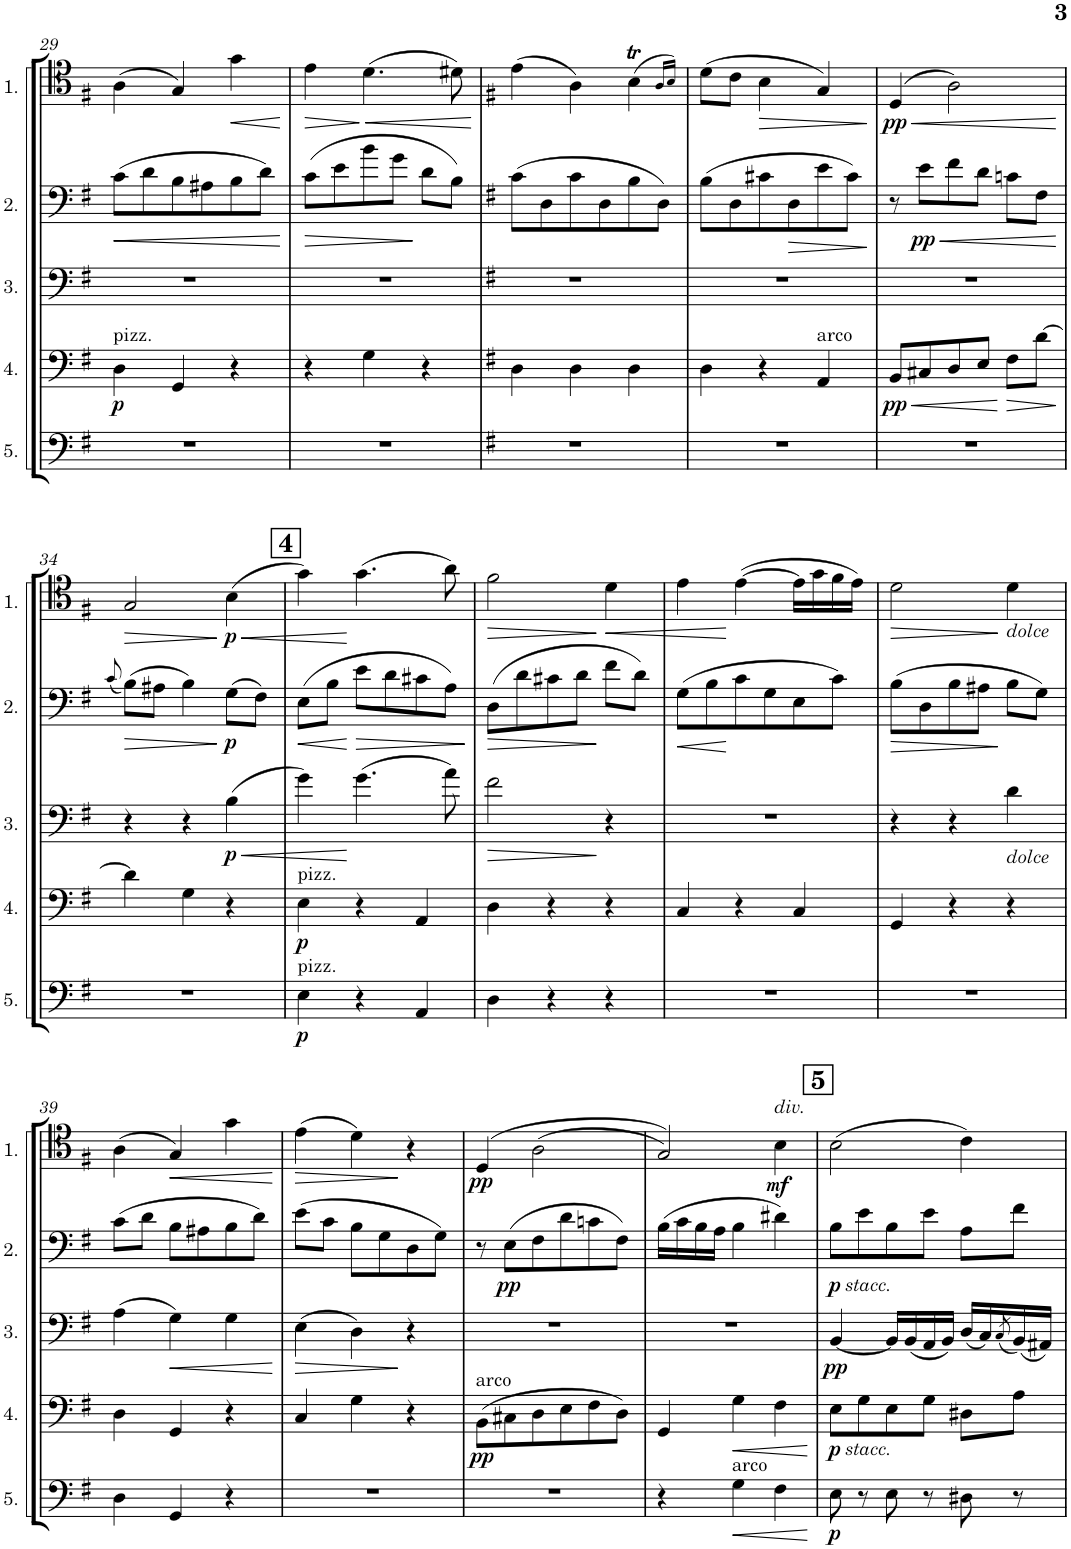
**kern	**dynam	**kern	**dynam	**kern	**dynam	**kern	**dynam	**kern	**dynam
*part5	*part5	*part4	*part4	*part3	*part3	*part2	*part2	*part1	*part1
*staff5	*staff5	*staff4	*staff4	*staff3	*staff3	*staff2	*staff2	*staff1	*staff1
*I"Cello 5	*	*I"Cello 4	*	*I"Cello 3	*	*I"Cello 2	*	*I"Cello 1	*
!!LO:PB:g=z
*clefF4	*	*clefF4	*	*clefF4	*	*clefF4	*	*clefC4	*
*k[f#]	*	*k[f#]	*	*k[f#]	*	*k[f#]	*	*k[f#]	*
*M3/4	*	*M3/4	*	*M3/4	*	*M3/4	*	*M3/4	*
=29	=29	=29	=29	=29	=29	=29	=29	=29	=29
!	!	!LO:TX:a:t=pizz.	!	!	!	!	!	!	!
!	!	!	!LO:DY:b	!	!	!	!LO:HP:b	!	!
2.r	.	4D\	p	2.r	.	(8c\L	<	(4A\	.
.	.	.	.	.	.	8d\	.	.	.
.	.	4GG/	.	.	.	8B\	.	4G/)	.
.	.	.	.	.	.	8A#X\	.	.	.
!	!	!	!	!	!	!	!	!	!LO:HP:b
.	.	4r	.	.	.	8B\	.	4g\	<
.	.	.	.	.	.	8d\J)	.	.	.
.	.	.	.	.	.	.	[	.	[
=30	=30	=30	=30	=30	=30	=30	=30	=30	=30
!	!	!	!	!	!	!	!LO:HP:b	!	!LO:HP:b
2.r	.	4r	.	2.r	.	(8c\L	>	4e\	>
.	.	.	.	.	.	8e\	.	.	.
!	!	!	!	!	!	!	!	!	!LO:HP:n=1:b
.	.	4G\	.	.	.	8b\	.	(4.d\	] <
.	.	.	.	.	.	8g\J	.	.	.
.	.	4r	.	.	.	8d\L	]	.	.
.	.	.	.	.	.	8B\J)	.	8d#X\)	.
.	.	.	.	.	.	.	.	.	[
=31	=31	=31	=31	=31	=31	=31	=31	=31	=31
*k[f#]	*	*k[f#]	*	*k[f#]	*	*k[f#]	*	*k[f#]	*
2.r	.	4D\	.	2.r	.	(8c\L	.	(4e\	.
.	.	.	.	.	.	8D\	.	.	.
.	.	4D\	.	.	.	8c\	.	4A\)	.
.	.	.	.	.	.	8D\	.	.	.
.	.	4D\	.	.	.	8B\	.	(4Bt\	.
.	.	.	.	.	.	8D\J)	.	.	.
.	.	.	.	.	.	.	.	16qA/LL	.
.	.	.	.	.	.	.	.	16qB/JJ)	.
=32	=32	=32	=32	=32	=32	=32	=32	=32	=32
2.r	.	4D\	.	2.r	.	(8B\L	.	(8d\L	.
.	.	.	.	.	.	8D\	.	8c\J	.
!	!	!	!	!	!	!	!	!	!LO:HP:b
.	.	4r	.	.	.	8c#X\	.	4B\	>
!	!	!	!	!	!	!	!LO:HP:b	!	!
.	.	.	.	.	.	8D\	>	.	.
!	!	!LO:TX:a:t=arco	!	!	!	!	!	!	!
.	.	4AA/	.	.	.	8e\	.	4G/)	.
.	.	.	.	.	.	8c#\J)	.	.	.
.	.	.	.	.	.	.	]	.	]
=33	=33	=33	=33	=33	=33	=33	=33	=33	=33
!	!	!	!LO:HP:b	!	!	!	!	!	!LO:HP:b
!	!	!	!LO:DY:n=1:b	!	!	!	!	!	!LO:DY:n=1:b
2.r	.	8BB/L	< pp	2.r	.	8r	.	(4D/	< pp
!	!	!	!	!	!	!	!LO:HP:b	!	!
!	!	!	!	!	!	!	!LO:DY:n=1:b	!	!
.	.	8C#X/	.	.	.	8e\L	< pp	.	.
.	.	8D/	.	.	.	8f#\	.	2A\)	.
.	.	8E/J	.	.	.	8d\J	.	.	.
!	!	!	!LO:HP:n=1:b	!	!	!	!	!	!
.	.	8F#\L	[ >	.	.	8cn\L	.	.	.
.	.	[8d\J	.	.	.	8F#\J	.	.	.
.	.	.	]	.	.	.	[	.	[
!!LO:LB:g=z
=34	=34	=34	=34	=34	=34	=34	=34	=34	=34
.	.	.	.	.	.	(8qc/	.	.	.
!	!	!	!	!	!	!	!	!	!LO:HP:b
2.r	.	4d\]	.	4r	.	(8B\L)	.	2G/	>
.	.	.	.	.	.	8A#X\J	.	.	.
.	.	4G\	.	4r	.	4B\)	.	.	.
!	!	!	!	!	!LO:HP:b	!	!	!	!LO:HP:n=1:b
!	!	!	!	!	!LO:DY:n=1:b	!	!LO:DY:b	!	!LO:DY:n=1:b
.	.	4r	.	(4B\	< p	(8G\L	p	(4B\	] < p
.	.	.	.	.	.	8F#\J)	.	.	.
!!LO:REH:place=s1:a:B:cj:fs=14:t=4
=35	=35	=35	=35	=35	=35	=35	=35	=35	=35
!	!	!LO:TX:a:t=pizz.	!	!	!	!	!	!	!
!LO:TX:a:t=pizz.	!	!	!	!	!	!	!	!	!
!	!LO:DY:b	!	!LO:DY:b	!	!	!	!LO:HP:b	!	!
4E\	p	4E\	p	4g\)	.	(8E\L	<	4g\)	.
.	.	.	.	.	.	8B\J	.	.	.
!	!	!	!	!	!	!	!LO:HP:n=1:b	!	!
4r	.	4r	.	(4.g\	[	8e\L	[ >	(4.g\	[
.	.	.	.	.	.	8d\	.	.	.
4AA/	.	4AA/	.	.	.	8c#X\	.	.	.
.	.	.	.	8a\)	.	8A\J)	.	8a\)	.
.	.	.	.	.	.	.	]	.	.
=36	=36	=36	=36	=36	=36	=36	=36	=36	=36
!	!	!	!	!	!LO:HP:b	!	!LO:HP:b	!	!LO:HP:b
4D\	.	4D\	.	2f#\	>	(8D\L	>	2f#\	>
.	.	.	.	.	.	8d\	.	.	.
4r	.	4r	.	.	.	8c#X\	.	.	.
.	.	.	.	.	.	8d\J	.	.	.
!	!	!	!	!	!	!	!	!	!LO:HP:n=1:b
4r	.	4r	.	4r	]	8f#\L	]	4d\	] <
.	.	.	.	.	.	8d\J)	.	.	.
=37	=37	=37	=37	=37	=37	=37	=37	=37	=37
!	!	!	!	!	!	!	!LO:HP:b	!	!
2.r	.	4C/	.	2.r	.	(8G\L	<	4e\	.
.	.	.	.	.	.	8B\	.	.	.
.	.	4r	.	.	.	8c\	[	([4e\	[
.	.	.	.	.	.	8G\	.	.	.
.	.	4C/	.	.	.	8E\	.	16e\LL]	.
.	.	.	.	.	.	.	.	16g\	.
.	.	.	.	.	.	8c\J)	.	16f#\	.
.	.	.	.	.	.	.	.	16e\JJ)	.
=38	=38	=38	=38	=38	=38	=38	=38	=38	=38
!	!	!	!	!	!	!	!LO:HP:b	!	!LO:HP:b
2.r	.	4GG/	.	4r	.	(8B\L	>	2d\	>
.	.	.	.	.	.	8D\	.	.	.
.	.	4r	.	4r	.	8B\	.	.	.
.	.	.	.	.	.	8A#X\J	.	.	.
!	!	!	!	!	!	!	!	!LO:TX:b:i:t=dolce	!
!	!	!	!	!LO:TX:b:i:t=dolce	!	!	!	!	!
.	.	4r	.	4d\	.	8B\L	]	4d\	]
.	.	.	.	.	.	8G\J)	.	.	.
!!LO:LB:g=z
=39	=39	=39	=39	=39	=39	=39	=39	=39	=39
4D\	.	4D\	.	(4A\	.	(8c\L	.	(4A\	.
.	.	.	.	.	.	8d\J	.	.	.
!	!	!	!	!	!LO:HP:b	!	!	!	!LO:HP:b
4GG/	.	4GG/	.	4G\)	<	8B\L	.	4G/)	<
.	.	.	.	.	.	8A#X\	.	.	.
4r	.	4r	.	4G\	.	8B\	.	4g\	.
.	.	.	.	.	.	8d\J)	.	.	.
.	.	.	.	.	[	.	.	.	[
=40	=40	=40	=40	=40	=40	=40	=40	=40	=40
!	!	!	!	!	!LO:HP:b	!	!	!	!LO:HP:b
2.r	.	4C/	.	(4E\	>	(8e\L	.	(4e\	>
.	.	.	.	.	.	8c\J	.	.	.
.	.	4G\	.	4D\)	.	8B\L	.	4d\)	.
.	.	.	.	.	.	8G\	.	.	.
.	.	4r	.	4r	]	8D\	.	4r	]
.	.	.	.	.	.	8G\J)	.	.	.
=41	=41	=41	=41	=41	=41	=41	=41	=41	=41
!	!	!LO:TX:a:t=arco	!	!	!	!	!	!	!
!	!	!	!LO:DY:b	!	!	!	!	!	!LO:DY:b
2.r	.	(8BB\L	pp	2.r	.	8r	.	(4D/	pp
!	!	!	!	!	!	!	!LO:DY:b	!	!
.	.	8C#X\	.	.	.	(8E\L	pp	.	.
.	.	8D\	.	.	.	8F#\	.	(2A\	.
.	.	8E\	.	.	.	8d\	.	.	.
.	.	8F#\	.	.	.	8cn\	.	.	.
.	.	8D\J)	.	.	.	8F#\J)	.	.	.
=42	=42	=42	=42	=42	=42	=42	=42	=42	=42
4r	.	4GG/	.	2.r	.	(16B\LL	.	2G/))	.
.	.	.	.	.	.	16c\	.	.	.
.	.	.	.	.	.	16B\	.	.	.
.	.	.	.	.	.	16A\JJ	.	.	.
!LO:TX:a:t=arco	!	!	!	!	!	!	!	!	!
!	!LO:HP:b	!	!LO:HP:b	!	!	!	!	!	!
4G\	<	4G\	<	.	.	4B\	.	.	.
!	!	!	!	!	!	!	!	!LO:TX:a:i:t=div.	!
!	!	!	!	!	!	!	!	!	!LO:DY:b
4F#\	.	4F#\	.	.	.	4d#X\)	.	4B\	mf
.	[	.	[	.	.	.	.	.	.
!!LO:REH:place=s1:a:B:cj:fs=14:t=5
=43	=43	=43	=43	=43	=43	=43	=43	=43	=43
!	!LO:DY:b	!	!LO:DY:b	!	!	!	!	!	!
!	!	!	!LO:DY:n=1:b	!	!LO:DY:b	!	!LO:DY:b	!	!
!	!	!	!	!	!	!	!LO:DY:n=1:b	!	!
8E\	p	8E\L	p other-dynamics	[4BB/	pp	8B\L	p other-dynamics	(2B\	.
8r	.	8G\	.	.	.	8e\	.	.	.
8E\	.	8E\	.	16BB/LL]	.	8B\	.	.	.
.	.	.	.	(16BB/	.	.	.	.	.
8r	.	8G\J	.	16AA/	.	8e\J	.	.	.
.	.	.	.	16BB/JJ)	.	.	.	.	.
8D#X\	.	8D#X\L	.	(16D/LL	.	8A\L	.	4c\)	.
.	.	.	.	16C/)	.	.	.	.	.
.	.	.	.	(8qC/	.	.	.	.	.
8r	.	8A\J	.	(16BB/)	.	8f#\J	.	.	.
.	.	.	.	16AA#X/JJ)	.	.	.	.	.
=	=	=	=	=	=	=	=	=	=
*-	*-	*-	*-	*-	*-	*-	*-	*-	*-
